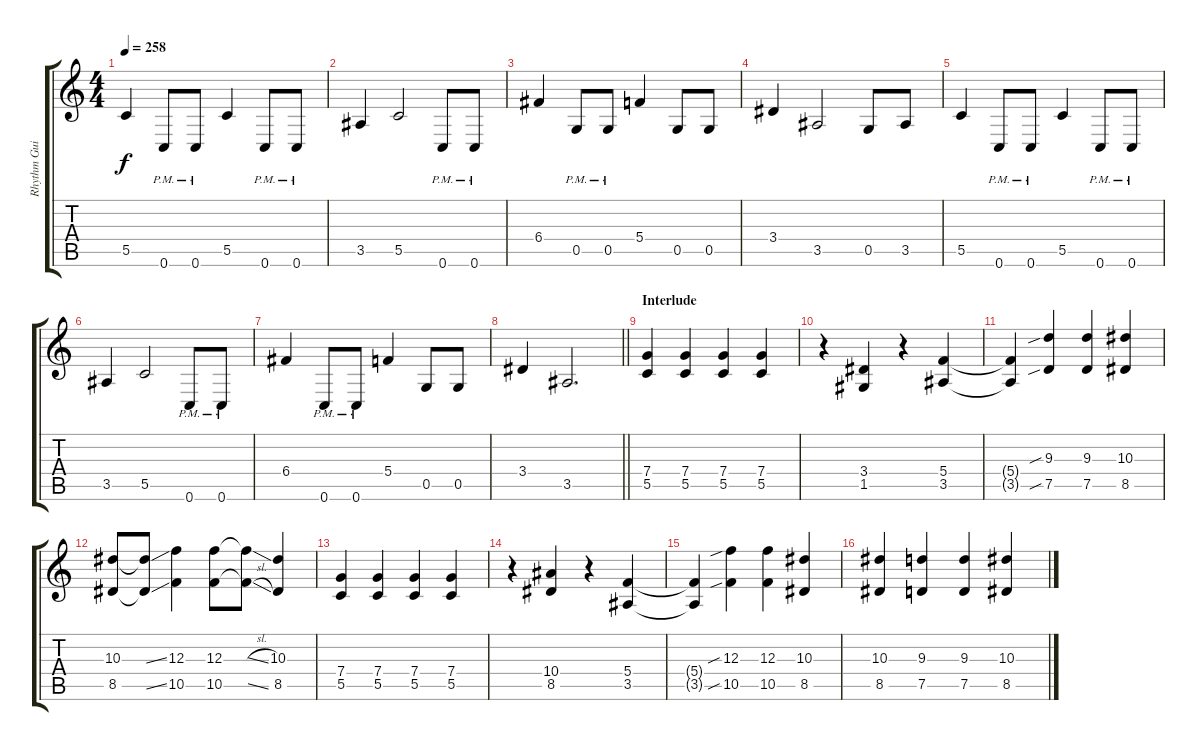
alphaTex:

\track ("Rhythm Guitar" "Rhythm Gui") {instrument distortionguitar}
\staff {score tabs}
\tuning (D4 A3 F3 C3 G2 C2) {hide}
\ts (4 4)
\tempo 258
\clef g2
\ks c
5.5.4{dy f} 0.6{pm}.8 0.6{pm}.8 5.5.4 0.6{pm}.8 0.6{pm}.8 |
3.5.4 5.5.2 0.6{pm}.8 0.6{pm}.8 |
6.4.4 0.5{pm}.8 0.5{pm}.8 5.4.4 0.5.8 0.5.8 |
3.4.4 3.5.2 0.5.8 3.5.8 |
5.5.4 0.6{pm}.8 0.6{pm}.8 5.5.4 0.6{pm}.8 0.6{pm}.8 |
3.5.4 5.5.2 0.6{pm}.8 0.6{pm}.8 |
6.4.4 0.6{pm}.8 0.6{pm}.8 5.4.4 0.5.8 0.5.8 |
\barLineRight lightlight
3.4.4 3.5.2{d} |
\section ("" "Interlude")
(7.4 5.5).4 (7.4 5.5).4 (7.4 5.5).4 (7.4 5.5).4 |
r.4 (3.4 1.5).4 r.4 (5.4 3.5).4 |
(5.4{t} 3.5{t}).4 (9.3{sib} 7.5{sib}).4 (9.3 7.5).4 (10.3 8.5).4 |
(10.3 8.5).8 (10.3{ss t} 8.5{ss t}).8 (12.3 10.5).4 (12.3 10.5).8 (12.3{sl t} 10.5{sl t}).8 (10.3 8.5).4 |
(7.4 5.5).4 (7.4 5.5).4 (7.4 5.5).4 (7.4 5.5).4 |
r.4 (10.4 8.5).4 r.4 (5.4 3.5).4 |
(5.4{t} 3.5{t}).4 (12.3{sib} 10.5{sib}).4 (12.3 10.5).4 (10.3 8.5).4 |
(10.3 8.5).4 (9.3 7.5).4 (9.3 7.5).4 (10.3 8.5).4
